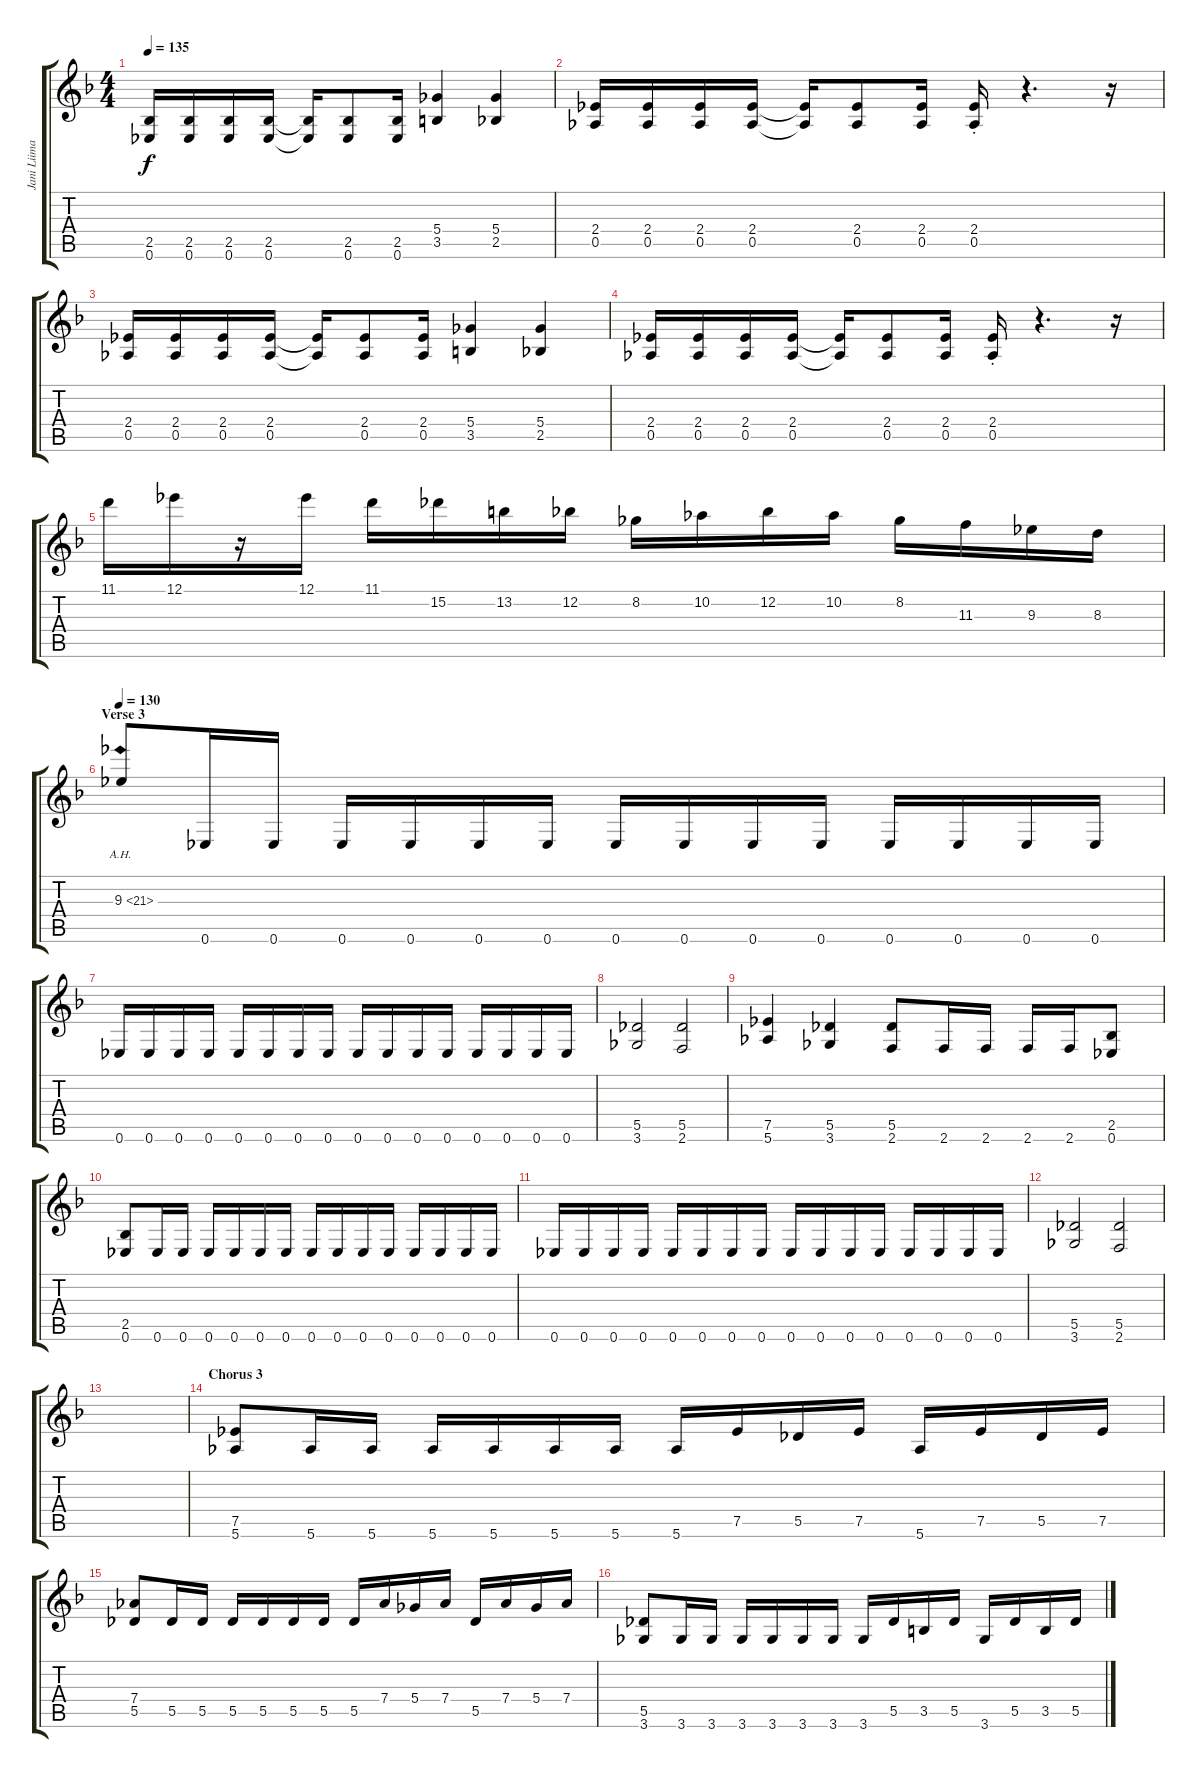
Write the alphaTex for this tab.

\track ("Jani Liimatainen 2" "Jani Liima") {instrument distortionguitar}
\staff {score tabs}
\tuning (Eb4 Bb3 Gb3 Db3 Ab2 Eb2) {hide}
\ts (4 4)
\tempo 135
\clef g2
\ks dminor
(2.5 0.6).16{dy f} (2.5 0.6).16 (2.5 0.6).16 (2.5 0.6).16 (2.5{t} 0.6{t}).16 (2.5 0.6).8 (2.5 0.6).16 (5.4 3.5).4 (5.4 2.5).4 |
(2.4 0.5).16 (2.4 0.5).16 (2.4 0.5).16 (2.4 0.5).16 (2.4{t} 0.5{t}).16 (2.4 0.5).8 (2.4 0.5).16 (2.4{st} 0.5).16 r.4{d} r.16 |
(2.4 0.5).16 (2.4 0.5).16 (2.4 0.5).16 (2.4 0.5).16 (2.4{t} 0.5{t}).16 (2.4 0.5).8 (2.4 0.5).16 (5.4 3.5).4 (5.4 2.5).4 |
(2.4 0.5).16 (2.4 0.5).16 (2.4 0.5).16 (2.4 0.5).16 (2.4{t} 0.5{t}).16 (2.4 0.5).8 (2.4 0.5).16 (2.4{st} 0.5).16 r.4{d} r.16 |
11.1.16 12.1.16 r.16 12.1.16 11.1.16 15.2.16 13.2.16 12.2.16 8.2.16 10.2.16 12.2.16 10.2.16 8.2.16 11.3.16 9.3.16 8.3.16 |
\section ("" "Verse 3")
\tempo 130
9.3{ah 12}.8 0.6.16 0.6.16 0.6.16 0.6.16 0.6.16 0.6.16 0.6.16 0.6.16 0.6.16 0.6.16 0.6.16 0.6.16 0.6.16 0.6.16 |
0.6.16 0.6.16 0.6.16 0.6.16 0.6.16 0.6.16 0.6.16 0.6.16 0.6.16 0.6.16 0.6.16 0.6.16 0.6.16 0.6.16 0.6.16 0.6.16 |
(5.5 3.6).2 (5.5 2.6).2 |
(7.5 5.6).4 (5.5 3.6).4 (5.5 2.6).8 2.6.16 2.6.16 2.6.16 2.6.16 (2.5 0.6).8 |
(2.5 0.6).8 0.6.16 0.6.16 0.6.16 0.6.16 0.6.16 0.6.16 0.6.16 0.6.16 0.6.16 0.6.16 0.6.16 0.6.16 0.6.16 0.6.16 |
0.6.16 0.6.16 0.6.16 0.6.16 0.6.16 0.6.16 0.6.16 0.6.16 0.6.16 0.6.16 0.6.16 0.6.16 0.6.16 0.6.16 0.6.16 0.6.16 |
(5.5 3.6).2 (5.5 2.6).2 |
|
\section ("" "Chorus 3")
(7.5 5.6).8 5.6.16 5.6.16 5.6.16 5.6.16 5.6.16 5.6.16 5.6.16 7.5.16 5.5.16 7.5.16 5.6.16 7.5.16 5.5.16 7.5.16 |
(7.4 5.5).8 5.5.16 5.5.16 5.5.16 5.5.16 5.5.16 5.5.16 5.5.16 7.4.16 5.4.16 7.4.16 5.5.16 7.4.16 5.4.16 7.4.16 |
(5.5 3.6).8 3.6.16 3.6.16 3.6.16 3.6.16 3.6.16 3.6.16 3.6.16 5.5.16 3.5.16 5.5.16 3.6.16 5.5.16 3.5.16 5.5.16
